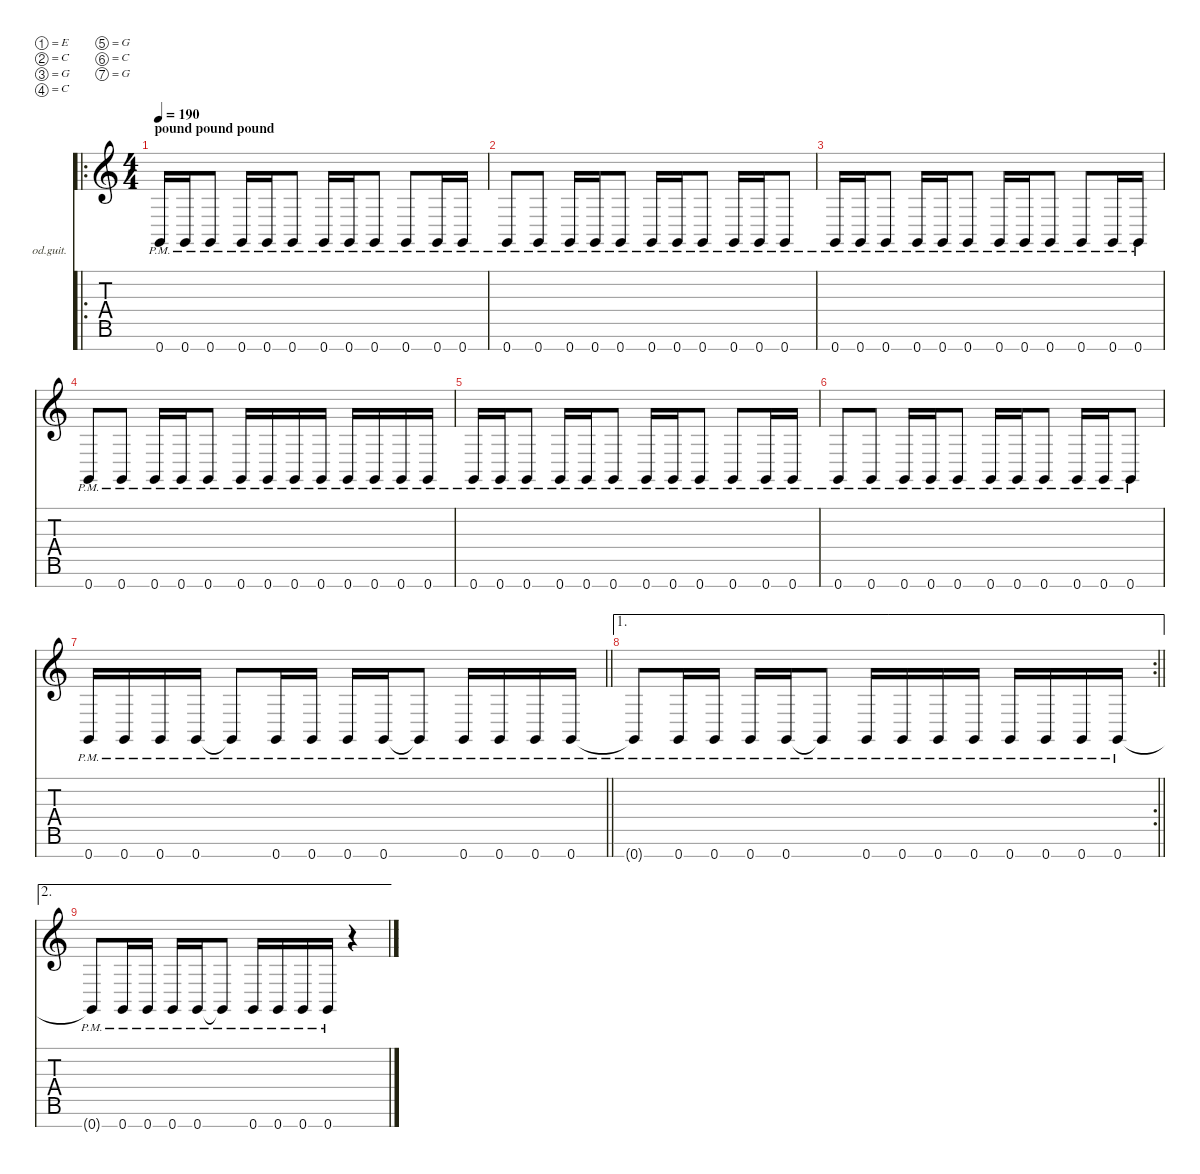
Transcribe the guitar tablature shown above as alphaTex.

\defaultSystemsLayout 4
\hideDynamics
\bracketExtendMode nobrackets
\firstSystemTrackNameOrientation horizontal
\otherSystemsTrackNameOrientation horizontal
\track ("Dev" "od.guit.") {instrument overdrivenguitar}
\staff {score tabs}
\tuning (E4 C4 G3 C3 G2 C2 G1)
\ro
\ts (4 4)
\section ("" "pound pound pound")
\tempo 190
\clef g2
\ks c
0.7{pm}.16{dy f beam Up} 0.7{pm}.16{beam Up} 0.7{pm}.8{beam Up} 0.7{pm}.16{beam Up} 0.7{pm}.16{beam Up} 0.7{pm}.8{beam Up} 0.7{pm}.16{beam Up} 0.7{pm}.16{beam Up} 0.7{pm}.8{beam Up} 0.7{pm}.8{beam Up} 0.7{pm}.16{beam Up} 0.7{pm}.16{beam Up} |
0.7{pm}.8{beam Up} 0.7{pm}.8{beam Up} 0.7{pm}.16{beam Up} 0.7{pm}.16{beam Up} 0.7{pm}.8{beam Up} 0.7{pm}.16{beam Up} 0.7{pm}.16{beam Up} 0.7{pm}.8{beam Up} 0.7{pm}.16{beam Up} 0.7{pm}.16{beam Up} 0.7{pm}.8{beam Up} |
0.7{pm}.16{beam Up} 0.7{pm}.16{beam Up} 0.7{pm}.8{beam Up} 0.7{pm}.16{beam Up} 0.7{pm}.16{beam Up} 0.7{pm}.8{beam Up} 0.7{pm}.16{beam Up} 0.7{pm}.16{beam Up} 0.7{pm}.8{beam Up} 0.7{pm}.8{beam Up} 0.7{pm}.16{beam Up} 0.7{pm}.16{beam Up} |
0.7{pm}.8{beam Up} 0.7{pm}.8{beam Up} 0.7{pm}.16{beam Up} 0.7{pm}.16{beam Up} 0.7{pm}.8{beam Up} 0.7{pm}.16{beam Up} 0.7{pm}.16{beam Up} 0.7{pm}.16{beam Up} 0.7{pm}.16{beam Up} 0.7{pm}.16{beam Up} 0.7{pm}.16{beam Up} 0.7{pm}.16{beam Up} 0.7{pm}.16{beam Up} |
0.7{pm}.16{beam Up} 0.7{pm}.16{beam Up} 0.7{pm}.8{beam Up} 0.7{pm}.16{beam Up} 0.7{pm}.16{beam Up} 0.7{pm}.8{beam Up} 0.7{pm}.16{beam Up} 0.7{pm}.16{beam Up} 0.7{pm}.8{beam Up} 0.7{pm}.8{beam Up} 0.7{pm}.16{beam Up} 0.7{pm}.16{beam Up} |
0.7{pm}.8{beam Up} 0.7{pm}.8{beam Up} 0.7{pm}.16{beam Up} 0.7{pm}.16{beam Up} 0.7{pm}.8{beam Up} 0.7{pm}.16{beam Up} 0.7{pm}.16{beam Up} 0.7{pm}.8{beam Up} 0.7{pm}.16{beam Up} 0.7{pm}.16{beam Up} 0.7{pm}.8{beam Up} |
\barLineRight lightlight
0.7{pm}.16{beam Up} 0.7{pm}.16{beam Up} 0.7{pm}.16{beam Up} 0.7{pm}.16{beam Up} 0.7{pm t}.8{beam Up} 0.7{pm}.16{beam Up} 0.7{pm}.16{beam Up} 0.7{pm}.16{beam Up} 0.7{pm}.16{beam Up} 0.7{pm t}.8{beam Up} 0.7{pm}.16{beam Up} 0.7{pm}.16{beam Up} 0.7{pm}.16{beam Up} 0.7{pm}.16{beam Up} |
\ae 1
\rc 2
\barLineRight lightlight
0.7{pm t}.8{beam Up} 0.7{pm}.16{beam Up} 0.7{pm}.16{beam Up} 0.7{pm}.16{beam Up} 0.7{pm}.16{beam Up} 0.7{pm t}.8{beam Up} 0.7{pm}.16{beam Up} 0.7{pm}.16{beam Up} 0.7{pm}.16{beam Up} 0.7{pm}.16{beam Up} 0.7{pm}.16{beam Up} 0.7{pm}.16{beam Up} 0.7{pm}.16{beam Up} 0.7{pm}.16{beam Up} |
\ae 2
0.7{pm t}.8{beam Up} 0.7{pm}.16{beam Up} 0.7{pm}.16{beam Up} 0.7{pm}.16{beam Up} 0.7{pm}.16{beam Up} 0.7{pm t}.8{beam Up} 0.7{pm}.16{beam Up} 0.7{pm}.16{beam Up} 0.7{pm}.16{beam Up} 0.7{pm}.16{beam Up} r.4{beam Up}
